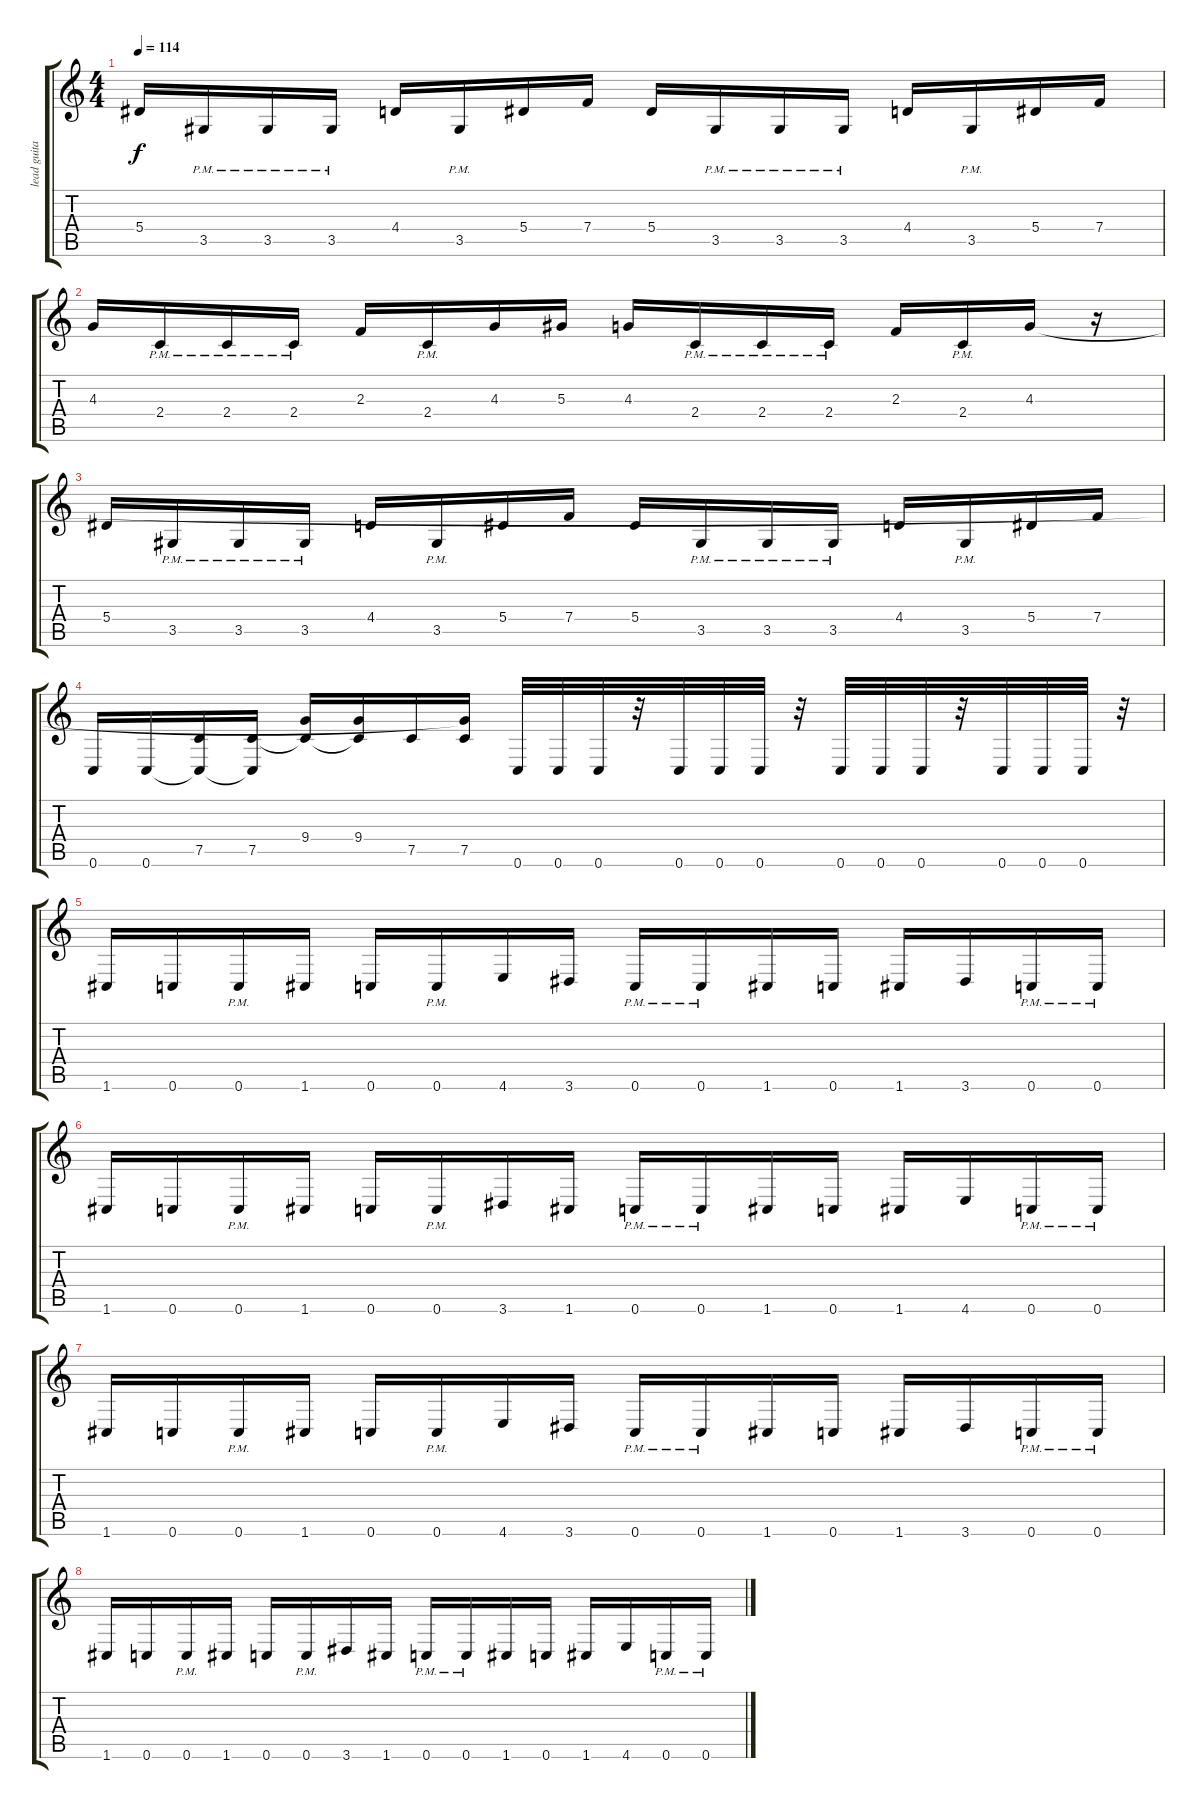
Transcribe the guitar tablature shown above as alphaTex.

\track ("lead guitar" "lead guita") {instrument distortionguitar}
\staff {score tabs}
\tuning (C4 G3 Eb3 Bb2 F2 C2) {hide}
\ts (4 4)
\tempo 114
\clef g2
\ks c
5.4.16{dy f} 3.5{pm}.16 3.5{pm}.16 3.5{pm}.16 4.4.16 3.5{pm}.16 5.4.16 7.4.16 5.4.16 3.5{pm}.16 3.5{pm}.16 3.5{pm}.16 4.4.16 3.5{pm}.16 5.4.16 7.4.16 |
4.3.16 2.4{pm}.16 2.4{pm}.16 2.4{pm}.16 2.3.16 2.4{pm}.16 4.3.16 5.3.16 4.3.16 2.4{pm}.16 2.4{pm}.16 2.4{pm}.16 2.3.16 2.4{pm}.16 4.3.16 r.16 |
5.4.16 3.5{pm}.16 3.5{pm}.16 3.5{pm}.16 4.4.16 3.5{pm}.16 5.4.16 7.4.16 5.4.16 3.5{pm}.16 3.5{pm}.16 3.5{pm}.16 4.4.16 3.5{pm}.16 5.4.16 7.4.16 |
0.6.16 0.6.16 (7.5 0.6{t}).16 (7.5 0.6{t}).16 (9.4 7.5{t}).16 (9.4 7.5{t}).16 7.5.16 (4.3{t} 7.5).16 0.6.32 0.6.32 0.6.32 r.32 0.6.32 0.6.32 0.6.32 r.32 0.6.32 0.6.32 0.6.32 r.32 0.6.32 0.6.32 0.6.32 r.32 |
1.6.16 0.6.16 0.6{pm}.16 1.6.16 0.6.16 0.6{pm}.16 4.6.16 3.6.16 0.6{pm}.16 0.6{pm}.16 1.6.16 0.6.16 1.6.16 3.6.16 0.6{pm}.16 0.6{pm}.16 |
1.6.16 0.6.16 0.6{pm}.16 1.6.16 0.6.16 0.6{pm}.16 3.6.16 1.6.16 0.6{pm}.16 0.6{pm}.16 1.6.16 0.6.16 1.6.16 4.6.16 0.6{pm}.16 0.6{pm}.16 |
1.6.16 0.6.16 0.6{pm}.16 1.6.16 0.6.16 0.6{pm}.16 4.6.16 3.6.16 0.6{pm}.16 0.6{pm}.16 1.6.16 0.6.16 1.6.16 3.6.16 0.6{pm}.16 0.6{pm}.16 |
1.6.16 0.6.16 0.6{pm}.16 1.6.16 0.6.16 0.6{pm}.16 3.6.16 1.6.16 0.6{pm}.16 0.6{pm}.16 1.6.16 0.6.16 1.6.16 4.6.16 0.6{pm}.16 0.6{pm}.16
